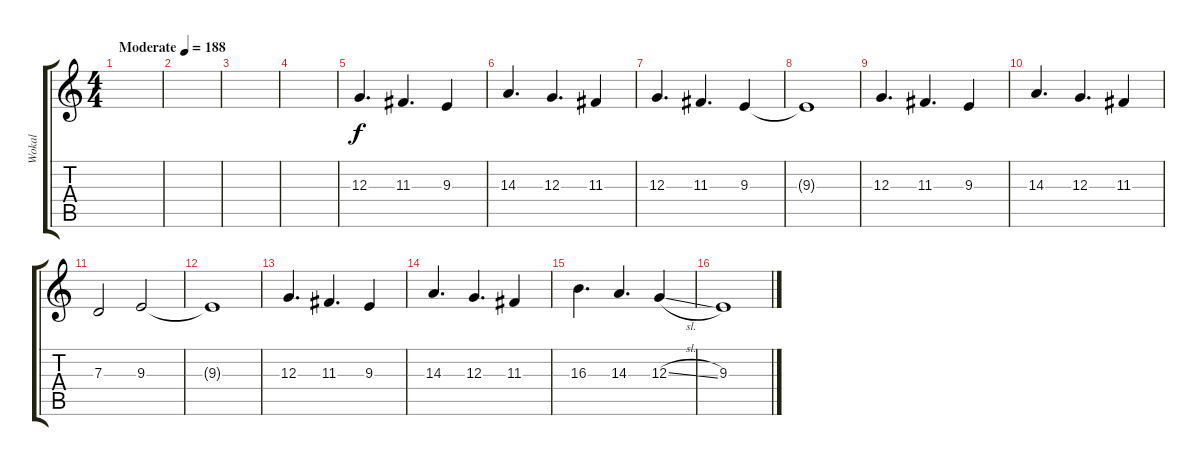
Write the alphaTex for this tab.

\track ("Wokal" "Wokal") {instrument stringensemble1}
\staff {score tabs}
\tuning (E4 B3 G3 D3 A2 E2) {hide}
\ts (4 4)
\tempo (188 "Moderate")
\clef g2
\ks c
|
|
|
|
12.3.4{d} 11.3.4{d} 9.3.4 |
14.3.4{d} 12.3.4{d} 11.3.4 |
12.3.4{d} 11.3.4{d} 9.3.4 |
9.3{t}.1 |
12.3.4{d} 11.3.4{d} 9.3.4 |
14.3.4{d} 12.3.4{d} 11.3.4 |
7.3.2 9.3.2 |
9.3{t}.1 |
12.3.4{d} 11.3.4{d} 9.3.4 |
14.3.4{d} 12.3.4{d} 11.3.4 |
16.3.4{d} 14.3.4{d} 12.3{sl}.4 |
9.3.1
